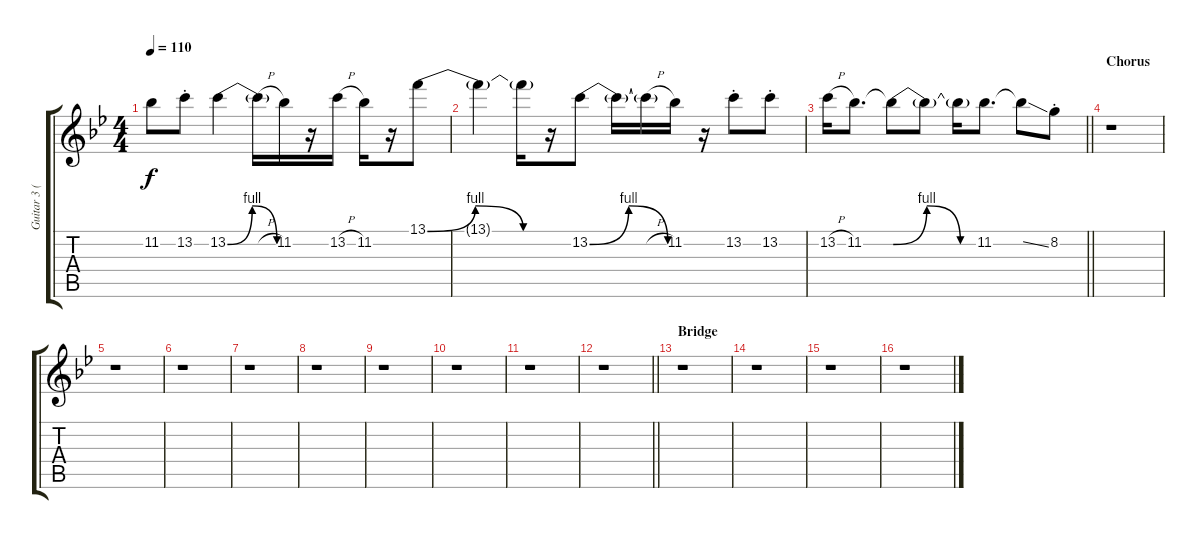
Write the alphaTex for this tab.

\track ("Guitar 3 (dist.)" "Guitar 3 (") {instrument distortionguitar}
\staff {score tabs}
\tuning (E4 B3 G3 D3 A2 E2) {hide}
\ts (4 4)
\tempo 110
\clef g2
\ks gminor
11.2.8{dy f} 13.2{st}.8 13.2{be (bendrelease 0 0 8 4 8 4 60 0)}.4 13.2{h t}.16 11.2.16 r.16 13.2{h}.16 11.2.16 r.16 13.1{be (bendrelease 0 0 20 4 20 4 60 0)}.8 |
13.1{t}.4 13.1{be (hold 0 0 60 0) t}.16 r.16 13.2{be (bendrelease 0 0 9 4 40 4 60 0)}.8 13.2{t}.16 13.2{h t}.16 11.2.16 r.16 13.2{st}.8 13.2{st}.8 |
\barLineRight lightlight
13.2{h}.16 11.2.8{d} 11.2{be (custom 0 0 24 4 48 0 60 0) t}.8 11.2{t}.8 11.2{t}.16 11.2.8{d} 11.2{ss t}.8 8.2{st}.8 |
\section ("" "Chorus")
r.1 |
r.1 |
r.1 |
r.1 |
r.1 |
r.1 |
r.1 |
r.1 |
\barLineRight lightlight
r.1 |
\section ("" "Bridge")
r.1 |
r.1 |
r.1 |
r.1
